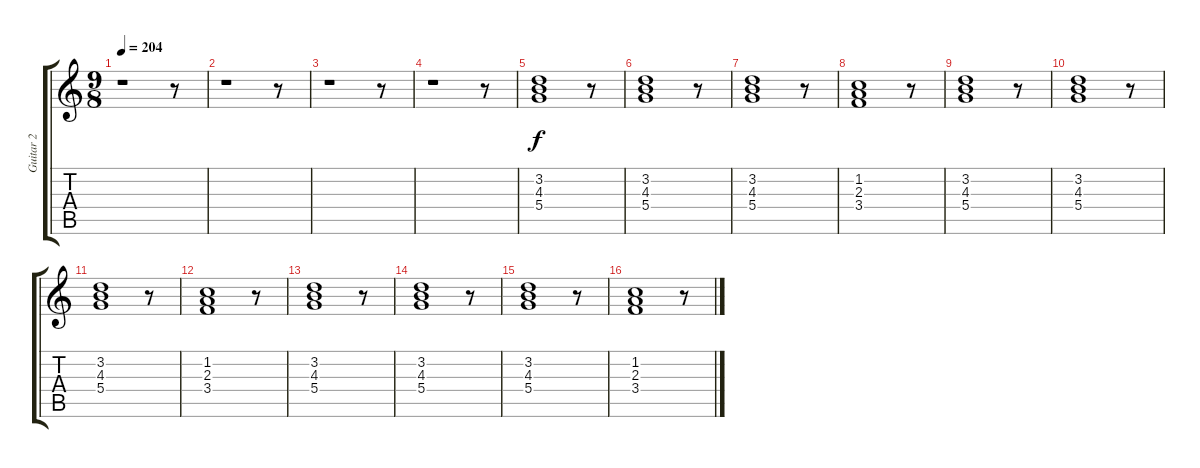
\track ("Guitar 2" "Guitar 2") {instrument acousticguitarsteel}
\staff {score tabs}
\tuning (E4 B3 G3 D3 A2 E2) {hide}
\ts (9 8)
\tempo 204
\clef g2
\ks c
r.1{dy f} r.8 |
r.1 r.8 |
r.1 r.8 |
r.1 r.8 |
(3.2 4.3 5.4).1 r.8 |
(3.2 4.3 5.4).1 r.8 |
(3.2 4.3 5.4).1 r.8 |
(1.2 2.3 3.4).1 r.8 |
(3.2 4.3 5.4).1 r.8 |
(3.2 4.3 5.4).1 r.8 |
(3.2 4.3 5.4).1 r.8 |
(1.2 2.3 3.4).1 r.8 |
(3.2 4.3 5.4).1 r.8 |
(3.2 4.3 5.4).1 r.8 |
(3.2 4.3 5.4).1 r.8 |
(1.2 2.3 3.4).1 r.8
